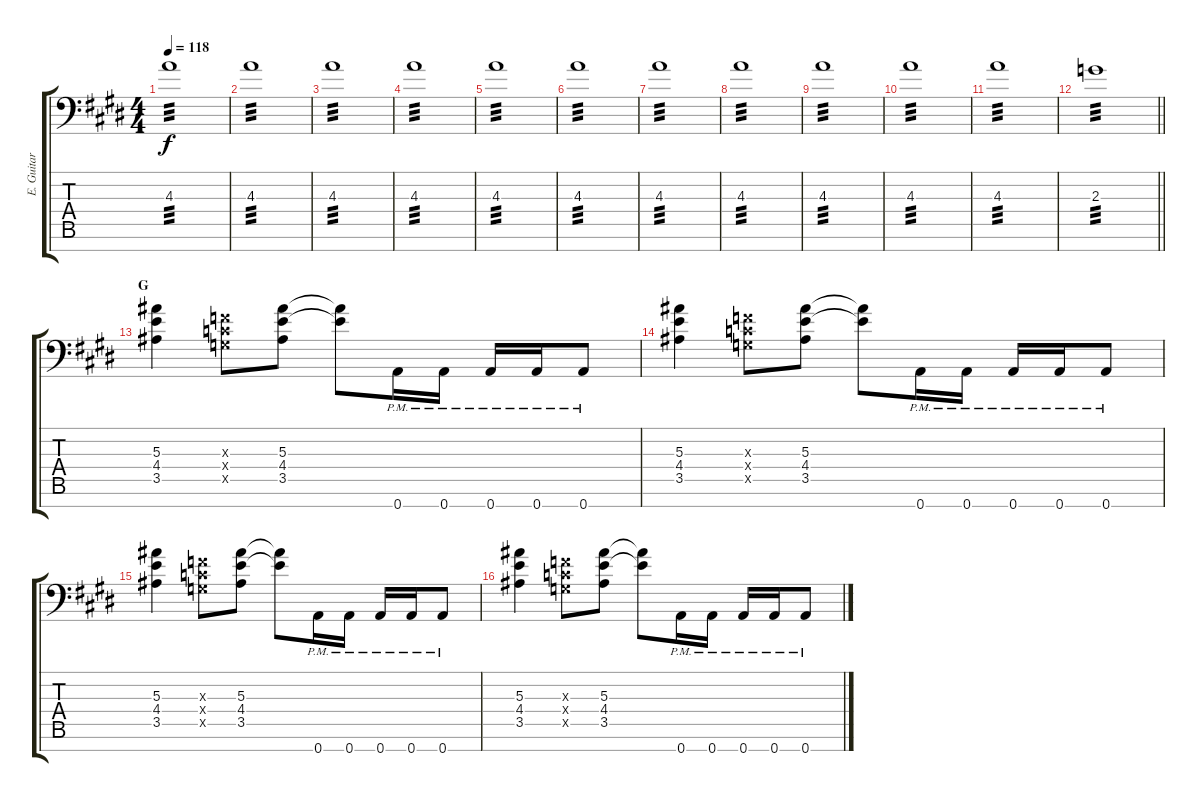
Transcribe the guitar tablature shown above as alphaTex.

\track ("E. Guitar I" "E. Guitar ") {instrument overdrivenguitar}
\staff {score tabs}
\tuning (D4 A3 F3 C3 G2 D2 A1) {hide}
\ts (4 4)
\tempo 118
\clef f4
\ks e
4.3.1{tp 3 dy f} |
4.3.1{tp 3} |
4.3.1{tp 3} |
4.3.1{tp 3} |
4.3.1{tp 3} |
4.3.1{tp 3} |
4.3.1{tp 3} |
4.3.1{tp 3} |
4.3.1{tp 3} |
4.3.1{tp 3} |
4.3.1{tp 3} |
\barLineRight lightlight
2.3.1{tp 3} |
\section ("" "G")
(5.3 4.4 3.5).4 (0.3{x} 0.4{x} 0.5{x}).8 (5.3 4.4 3.5).8 (5.3{t} 4.4{t}).8 0.7{pm}.16 0.7{pm}.16 0.7{pm}.16 0.7{pm}.16 0.7{pm}.8 |
(5.3 4.4 3.5).4 (0.3{x} 0.4{x} 0.5{x}).8 (5.3 4.4 3.5).8 (5.3{t} 4.4{t}).8 0.7{pm}.16 0.7{pm}.16 0.7{pm}.16 0.7{pm}.16 0.7{pm}.8 |
(5.3 4.4 3.5).4 (0.3{x} 0.4{x} 0.5{x}).8 (5.3 4.4 3.5).8 (5.3{t} 4.4{t}).8 0.7{pm}.16 0.7{pm}.16 0.7{pm}.16 0.7{pm}.16 0.7{pm}.8 |
(5.3 4.4 3.5).4 (0.3{x} 0.4{x} 0.5{x}).8 (5.3 4.4 3.5).8 (5.3{t} 4.4{t}).8 0.7{pm}.16 0.7{pm}.16 0.7{pm}.16 0.7{pm}.16 0.7{pm}.8
